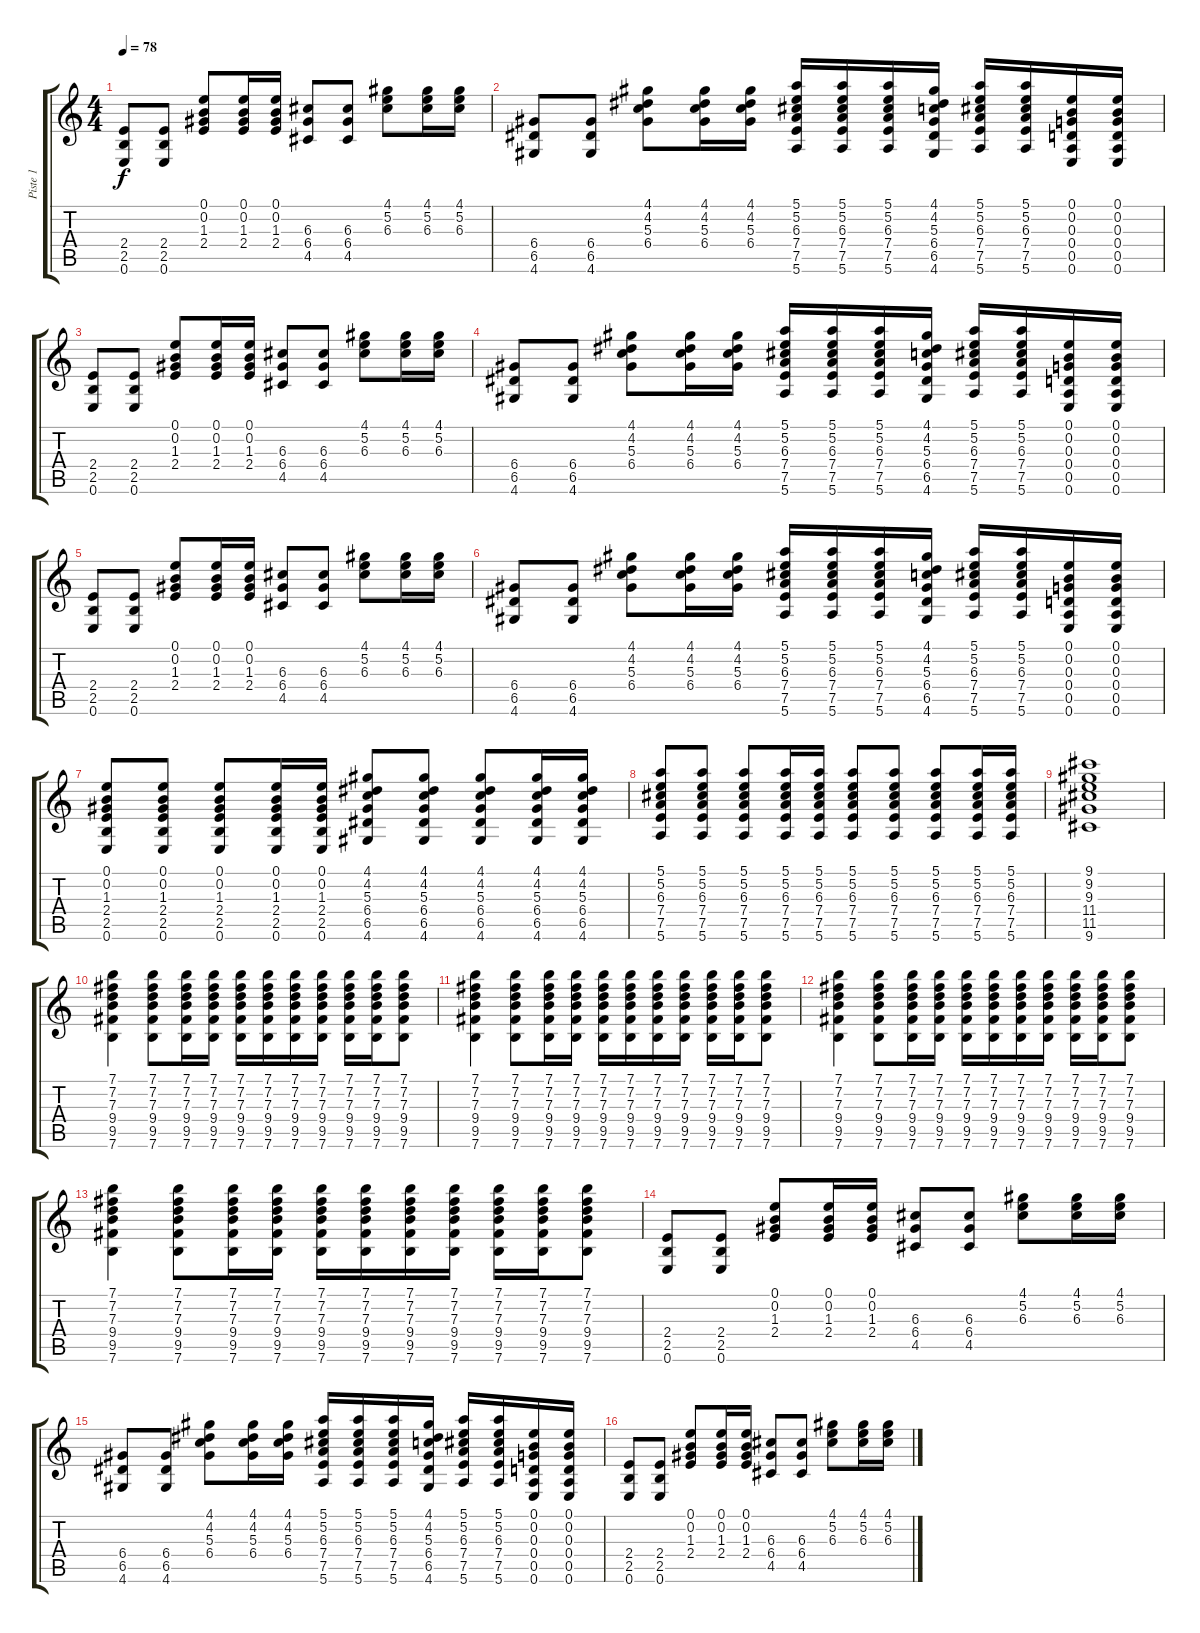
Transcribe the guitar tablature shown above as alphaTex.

\track ("Piste 1" "Piste 1") {instrument electricguitarclean}
\staff {score tabs}
\tuning (E4 B3 G3 D3 A2 E2) {hide}
\ts (4 4)
\tempo 78
\clef g2
\ks c
(2.4 2.5 0.6).8{dy f} (2.4 2.5 0.6).8 (0.1 0.2 1.3 2.4).8 (0.1 0.2 1.3 2.4).16 (0.1 0.2 1.3 2.4).16 (6.3 6.4 4.5).8 (6.3 6.4 4.5).8 (4.1 5.2 6.3).8 (4.1 5.2 6.3).16 (4.1 5.2 6.3).16 |
(6.4 6.5 4.6).8 (6.4 6.5 4.6).8 (4.1 4.2 5.3 6.4).8 (4.1 4.2 5.3 6.4).16 (4.1 4.2 5.3 6.4).16 (5.1 5.2 6.3 7.4 7.5 5.6).16 (5.1 5.2 6.3 7.4 7.5 5.6).16 (5.1 5.2 6.3 7.4 7.5 5.6).16 (4.1 4.2 5.3 6.4 6.5 4.6).16 (5.1 5.2 6.3 7.4 7.5 5.6).16 (5.1 5.2 6.3 7.4 7.5 5.6).16 (0.1 0.2 0.3 0.4 0.5 0.6).16 (0.1 0.2 0.3 0.4 0.5 0.6).16 |
(2.4 2.5 0.6).8 (2.4 2.5 0.6).8 (0.1 0.2 1.3 2.4).8 (0.1 0.2 1.3 2.4).16 (0.1 0.2 1.3 2.4).16 (6.3 6.4 4.5).8 (6.3 6.4 4.5).8 (4.1 5.2 6.3).8 (4.1 5.2 6.3).16 (4.1 5.2 6.3).16 |
(6.4 6.5 4.6).8 (6.4 6.5 4.6).8 (4.1 4.2 5.3 6.4).8 (4.1 4.2 5.3 6.4).16 (4.1 4.2 5.3 6.4).16 (5.1 5.2 6.3 7.4 7.5 5.6).16 (5.1 5.2 6.3 7.4 7.5 5.6).16 (5.1 5.2 6.3 7.4 7.5 5.6).16 (4.1 4.2 5.3 6.4 6.5 4.6).16 (5.1 5.2 6.3 7.4 7.5 5.6).16 (5.1 5.2 6.3 7.4 7.5 5.6).16 (0.1 0.2 0.3 0.4 0.5 0.6).16 (0.1 0.2 0.3 0.4 0.5 0.6).16 |
(2.4 2.5 0.6).8 (2.4 2.5 0.6).8 (0.1 0.2 1.3 2.4).8 (0.1 0.2 1.3 2.4).16 (0.1 0.2 1.3 2.4).16 (6.3 6.4 4.5).8 (6.3 6.4 4.5).8 (4.1 5.2 6.3).8 (4.1 5.2 6.3).16 (4.1 5.2 6.3).16 |
(6.4 6.5 4.6).8 (6.4 6.5 4.6).8 (4.1 4.2 5.3 6.4).8 (4.1 4.2 5.3 6.4).16 (4.1 4.2 5.3 6.4).16 (5.1 5.2 6.3 7.4 7.5 5.6).16 (5.1 5.2 6.3 7.4 7.5 5.6).16 (5.1 5.2 6.3 7.4 7.5 5.6).16 (4.1 4.2 5.3 6.4 6.5 4.6).16 (5.1 5.2 6.3 7.4 7.5 5.6).16 (5.1 5.2 6.3 7.4 7.5 5.6).16 (0.1 0.2 0.3 0.4 0.5 0.6).16 (0.1 0.2 0.3 0.4 0.5 0.6).16 |
(0.1 0.2 1.3 2.4 2.5 0.6).8 (0.1 0.2 1.3 2.4 2.5 0.6).8 (0.1 0.2 1.3 2.4 2.5 0.6).8 (0.1 0.2 1.3 2.4 2.5 0.6).16 (0.1 0.2 1.3 2.4 2.5 0.6).16 (4.1 4.2 5.3 6.4 6.5 4.6).8 (4.1 4.2 5.3 6.4 6.5 4.6).8 (4.1 4.2 5.3 6.4 6.5 4.6).8 (4.1 4.2 5.3 6.4 6.5 4.6).16 (4.1 4.2 5.3 6.4 6.5 4.6).16 |
(5.1 5.2 6.3 7.4 7.5 5.6).8 (5.1 5.2 6.3 7.4 7.5 5.6).8 (5.1 5.2 6.3 7.4 7.5 5.6).8 (5.1 5.2 6.3 7.4 7.5 5.6).16 (5.1 5.2 6.3 7.4 7.5 5.6).16 (5.1 5.2 6.3 7.4 7.5 5.6).8 (5.1 5.2 6.3 7.4 7.5 5.6).8 (5.1 5.2 6.3 7.4 7.5 5.6).8 (5.1 5.2 6.3 7.4 7.5 5.6).16 (5.1 5.2 6.3 7.4 7.5 5.6).16 |
(9.1 9.2 9.3 11.4 11.5 9.6).1 |
(7.1 7.2 7.3 9.4 9.5 7.6).4 (7.1 7.2 7.3 9.4 9.5 7.6).8 (7.1 7.2 7.3 9.4 9.5 7.6).16 (7.1 7.2 7.3 9.4 9.5 7.6).16 (7.1 7.2 7.3 9.4 9.5 7.6).16 (7.1 7.2 7.3 9.4 9.5 7.6).16 (7.1 7.2 7.3 9.4 9.5 7.6).16 (7.1 7.2 7.3 9.4 9.5 7.6).16 (7.1 7.2 7.3 9.4 9.5 7.6).16 (7.1 7.2 7.3 9.4 9.5 7.6).16 (7.1 7.2 7.3 9.4 9.5 7.6).8 |
(7.1 7.2 7.3 9.4 9.5 7.6).4 (7.1 7.2 7.3 9.4 9.5 7.6).8 (7.1 7.2 7.3 9.4 9.5 7.6).16 (7.1 7.2 7.3 9.4 9.5 7.6).16 (7.1 7.2 7.3 9.4 9.5 7.6).16 (7.1 7.2 7.3 9.4 9.5 7.6).16 (7.1 7.2 7.3 9.4 9.5 7.6).16 (7.1 7.2 7.3 9.4 9.5 7.6).16 (7.1 7.2 7.3 9.4 9.5 7.6).16 (7.1 7.2 7.3 9.4 9.5 7.6).16 (7.1 7.2 7.3 9.4 9.5 7.6).8 |
(7.1 7.2 7.3 9.4 9.5 7.6).4 (7.1 7.2 7.3 9.4 9.5 7.6).8 (7.1 7.2 7.3 9.4 9.5 7.6).16 (7.1 7.2 7.3 9.4 9.5 7.6).16 (7.1 7.2 7.3 9.4 9.5 7.6).16 (7.1 7.2 7.3 9.4 9.5 7.6).16 (7.1 7.2 7.3 9.4 9.5 7.6).16 (7.1 7.2 7.3 9.4 9.5 7.6).16 (7.1 7.2 7.3 9.4 9.5 7.6).16 (7.1 7.2 7.3 9.4 9.5 7.6).16 (7.1 7.2 7.3 9.4 9.5 7.6).8 |
(7.1 7.2 7.3 9.4 9.5 7.6).4 (7.1 7.2 7.3 9.4 9.5 7.6).8 (7.1 7.2 7.3 9.4 9.5 7.6).16 (7.1 7.2 7.3 9.4 9.5 7.6).16 (7.1 7.2 7.3 9.4 9.5 7.6).16 (7.1 7.2 7.3 9.4 9.5 7.6).16 (7.1 7.2 7.3 9.4 9.5 7.6).16 (7.1 7.2 7.3 9.4 9.5 7.6).16 (7.1 7.2 7.3 9.4 9.5 7.6).16 (7.1 7.2 7.3 9.4 9.5 7.6).16 (7.1 7.2 7.3 9.4 9.5 7.6).8 |
(2.4 2.5 0.6).8 (2.4 2.5 0.6).8 (0.1 0.2 1.3 2.4).8 (0.1 0.2 1.3 2.4).16 (0.1 0.2 1.3 2.4).16 (6.3 6.4 4.5).8 (6.3 6.4 4.5).8 (4.1 5.2 6.3).8 (4.1 5.2 6.3).16 (4.1 5.2 6.3).16 |
(6.4 6.5 4.6).8 (6.4 6.5 4.6).8 (4.1 4.2 5.3 6.4).8 (4.1 4.2 5.3 6.4).16 (4.1 4.2 5.3 6.4).16 (5.1 5.2 6.3 7.4 7.5 5.6).16 (5.1 5.2 6.3 7.4 7.5 5.6).16 (5.1 5.2 6.3 7.4 7.5 5.6).16 (4.1 4.2 5.3 6.4 6.5 4.6).16 (5.1 5.2 6.3 7.4 7.5 5.6).16 (5.1 5.2 6.3 7.4 7.5 5.6).16 (0.1 0.2 0.3 0.4 0.5 0.6).16 (0.1 0.2 0.3 0.4 0.5 0.6).16 |
(2.4 2.5 0.6).8 (2.4 2.5 0.6).8 (0.1 0.2 1.3 2.4).8 (0.1 0.2 1.3 2.4).16 (0.1 0.2 1.3 2.4).16 (6.3 6.4 4.5).8 (6.3 6.4 4.5).8 (4.1 5.2 6.3).8 (4.1 5.2 6.3).16 (4.1 5.2 6.3).16
